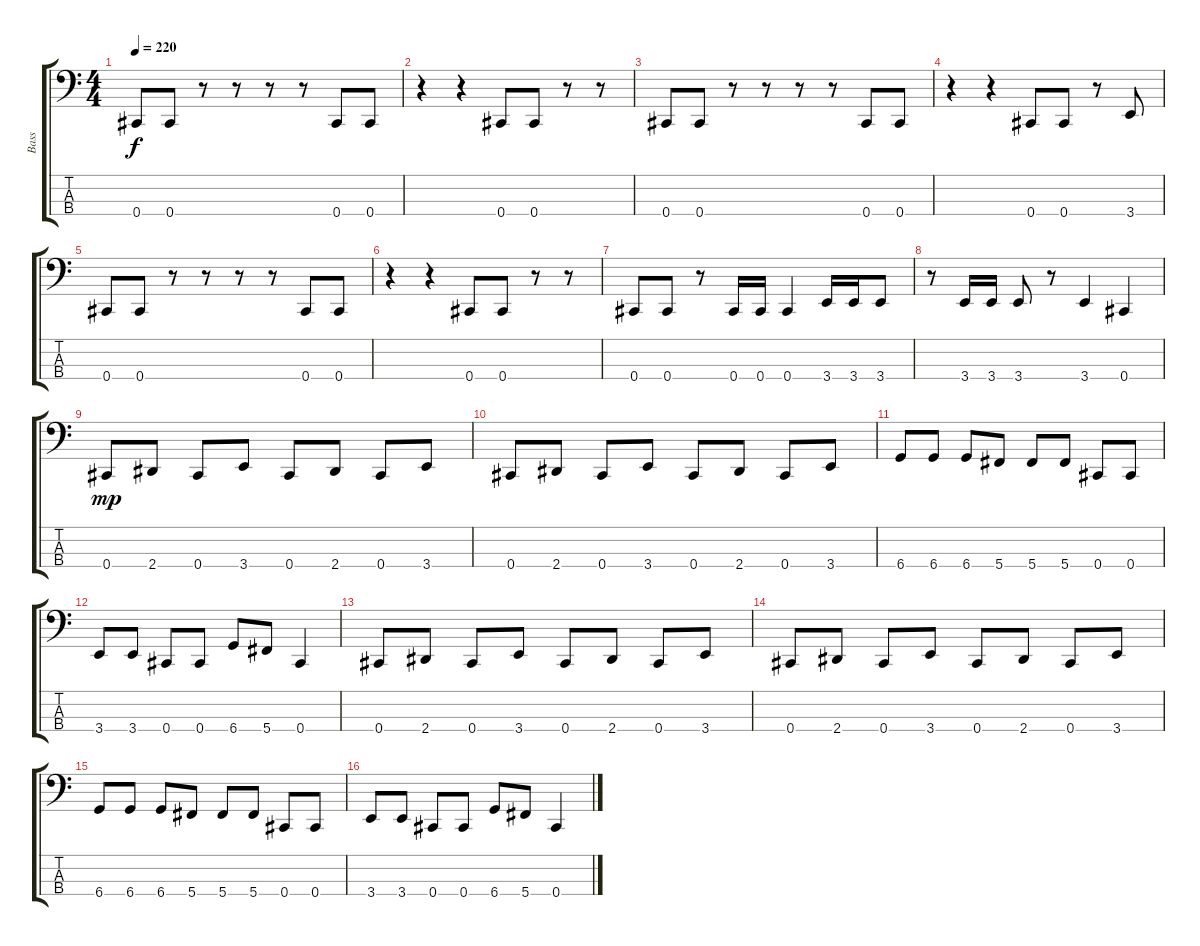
\track ("Bass" "Bass") {instrument electricbasspick}
\staff {score tabs}
\tuning (G2 D2 A1 Db1) {hide}
\ts (4 4)
\tempo 220
\clef f4
\ks c
0.4.8{dy f} 0.4.8 r.8 r.8 r.8 r.8 0.4.8 0.4.8 |
r.4 r.4 0.4.8 0.4.8 r.8 r.8 |
0.4.8 0.4.8 r.8 r.8 r.8 r.8 0.4.8 0.4.8 |
r.4 r.4 0.4.8 0.4.8 r.8 3.4.8 |
0.4.8 0.4.8 r.8 r.8 r.8 r.8 0.4.8 0.4.8 |
r.4 r.4 0.4.8 0.4.8 r.8 r.8 |
0.4.8 0.4.8 r.8 0.4.16 0.4.16 0.4.4 3.4.16 3.4.16 3.4.8 |
r.8 3.4.16 3.4.16 3.4.8 r.8 3.4.4 0.4.4 |
0.4.8{dy mp} 2.4.8 0.4.8 3.4.8 0.4.8 2.4.8 0.4.8 3.4.8 |
0.4.8 2.4.8 0.4.8 3.4.8 0.4.8 2.4.8 0.4.8 3.4.8 |
6.4.8 6.4.8 6.4.8 5.4.8 5.4.8 5.4.8 0.4.8 0.4.8 |
3.4.8 3.4.8 0.4.8 0.4.8 6.4.8 5.4.8 0.4.4 |
0.4.8 2.4.8 0.4.8 3.4.8 0.4.8 2.4.8 0.4.8 3.4.8 |
0.4.8 2.4.8 0.4.8 3.4.8 0.4.8 2.4.8 0.4.8 3.4.8 |
6.4.8 6.4.8 6.4.8 5.4.8 5.4.8 5.4.8 0.4.8 0.4.8 |
3.4.8 3.4.8 0.4.8 0.4.8 6.4.8 5.4.8 0.4.4
